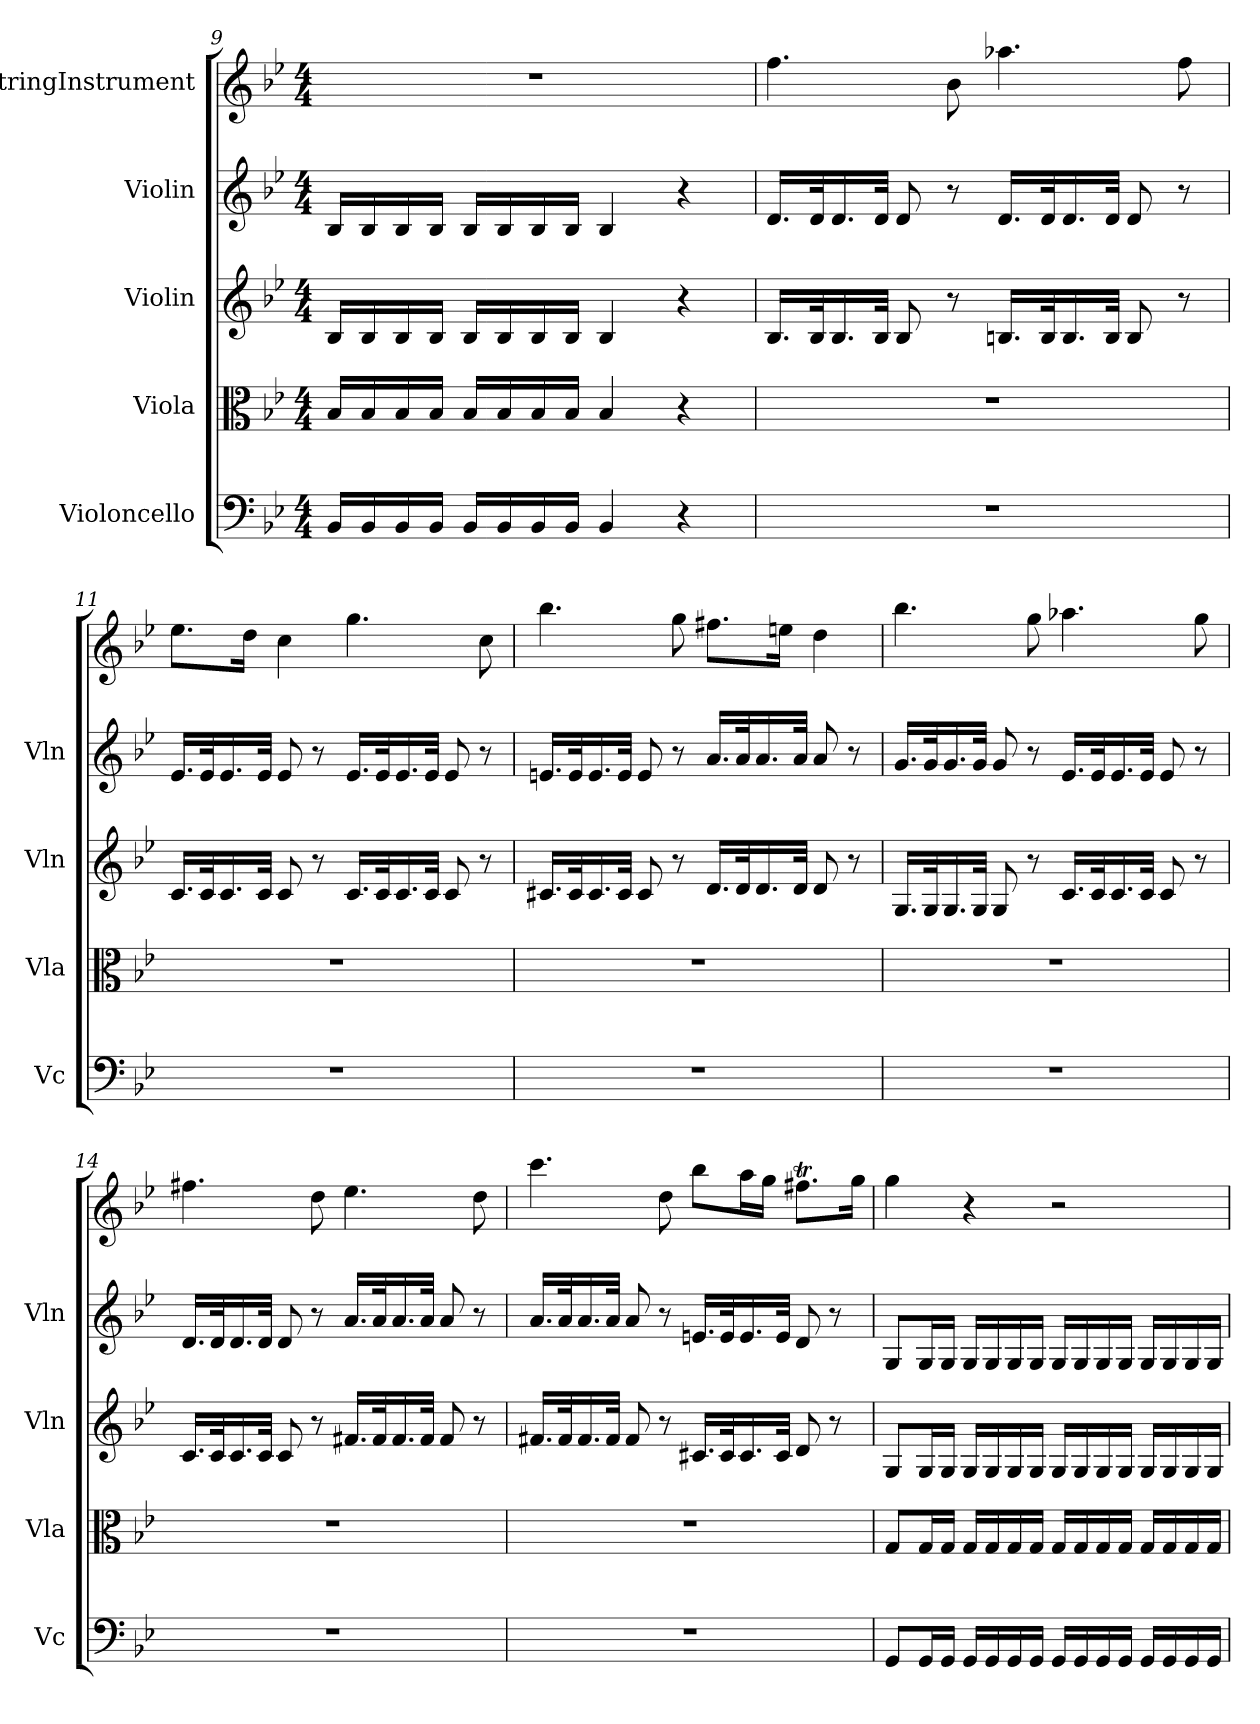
**kern	**kern	**kern	**kern	**kern
*part5	*part4	*part3	*part2	*part1
*staff5	*staff4	*staff3	*staff2	*staff1
*I"Violoncello	*I"Viola	*I"Violin	*I"Violin	*I"StringInstrument
*I'Vc	*I'Vla	*I'Vln	*I'Vln	*
*clefF4	*clefC3	*clefG2	*clefG2	*clefG2
*k[b-e-]	*k[b-e-]	*k[b-e-]	*k[b-e-]	*k[b-e-]
*g:	*g:	*g:	*g:	*g:
*M4/4	*M4/4	*M4/4	*M4/4	*M4/4
=9	=9	=9	=9	=9
16BB-/LL	16B-/LL	16B-/LL	16B-/LL	1r
16BB-/	16B-/	16B-/	16B-/	.
16BB-/	16B-/	16B-/	16B-/	.
16BB-/JJ	16B-/JJ	16B-/JJ	16B-/JJ	.
16BB-/LL	16B-/LL	16B-/LL	16B-/LL	.
16BB-/	16B-/	16B-/	16B-/	.
16BB-/	16B-/	16B-/	16B-/	.
16BB-/JJ	16B-/JJ	16B-/JJ	16B-/JJ	.
4BB-/	4B-/	4B-/	4B-/	.
4r	4r	4r	4r	.
=10	=10	=10	=10	=10
1r	1r	16.B-/LL	16.d/LL	4.ff\
.	.	32B-/K	32d/K	.
.	.	16.B-/	16.d/	.
.	.	32B-/JJk	32d/JJk	.
.	.	8B-/	8d/	.
.	.	8r	8r	8b-\
.	.	16.Bn/LL	16.d/LL	4.aa-X\
.	.	32B/K	32d/K	.
.	.	16.B/	16.d/	.
.	.	32B/JJk	32d/JJk	.
.	.	8B/	8d/	.
.	.	8r	8r	8ff\
=11	=11	=11	=11	=11
1r	1r	16.c/LL	16.e-/LL	8.ee-\L
.	.	32c/K	32e-/K	.
.	.	16.c/	16.e-/	.
.	.	.	.	16dd\Jk
.	.	32c/JJk	32e-/JJk	.
.	.	8c/	8e-/	4cc\
.	.	8r	8r	.
.	.	16.c/LL	16.e-/LL	4.gg\
.	.	32c/K	32e-/K	.
.	.	16.c/	16.e-/	.
.	.	32c/JJk	32e-/JJk	.
.	.	8c/	8e-/	.
.	.	8r	8r	8cc\
=12	=12	=12	=12	=12
1r	1r	16.c#X/LL	16.en/LL	4.bb-\
.	.	32c#/K	32e/K	.
.	.	16.c#/	16.e/	.
.	.	32c#/JJk	32e/JJk	.
.	.	8c#/	8e/	.
.	.	8r	8r	8gg\
.	.	16.d/LL	16.a/LL	8.ff#X\L
.	.	32d/K	32a/K	.
.	.	16.d/	16.a/	.
.	.	.	.	16een\Jk
.	.	32d/JJk	32a/JJk	.
.	.	8d/	8a/	4dd\
.	.	8r	8r	.
=13	=13	=13	=13	=13
1r	1r	16.G/LL	16.g/LL	4.bb-\
.	.	32G/K	32g/K	.
.	.	16.G/	16.g/	.
.	.	32G/JJk	32g/JJk	.
.	.	8G/	8g/	.
.	.	8r	8r	8gg\
.	.	16.c/LL	16.e-/LL	4.aa-X\
.	.	32c/K	32e-/K	.
.	.	16.c/	16.e-/	.
.	.	32c/JJk	32e-/JJk	.
.	.	8c/	8e-/	.
.	.	8r	8r	8gg\
=14	=14	=14	=14	=14
1r	1r	16.c/LL	16.d/LL	4.ff#X\
.	.	32c/K	32d/K	.
.	.	16.c/	16.d/	.
.	.	32c/JJk	32d/JJk	.
.	.	8c/	8d/	.
.	.	8r	8r	8dd\
.	.	16.f#X/LL	16.a/LL	4.ee-\
.	.	32f#/K	32a/K	.
.	.	16.f#/	16.a/	.
.	.	32f#/JJk	32a/JJk	.
.	.	8f#/	8a/	.
.	.	8r	8r	8dd\
=15	=15	=15	=15	=15
1r	1r	16.f#X/LL	16.a/LL	4.ccc\
.	.	32f#/K	32a/K	.
.	.	16.f#/	16.a/	.
.	.	32f#/JJk	32a/JJk	.
.	.	8f#/	8a/	.
.	.	8r	8r	8dd\
.	.	16.c#X/LL	16.en/LL	8bb-\L
.	.	32c#/K	32e/K	.
.	.	16.c#/	16.e/	16aa\L
.	.	.	.	16gg\JJ
.	.	32c#/JJk	32e/JJk	.
.	.	8d/	8d/	8.ff#Xt\L
.	.	8r	8r	.
.	.	.	.	16gg\Jk
=16	=16	=16	=16	=16
8GG/L	8G/L	8G/L	8G/L	4gg\
16GG/L	16G/L	16G/L	16G/L	.
16GG/JJ	16G/JJ	16G/JJ	16G/JJ	.
16GG/LL	16G/LL	16G/LL	16G/LL	4r
16GG/	16G/	16G/	16G/	.
16GG/	16G/	16G/	16G/	.
16GG/JJ	16G/JJ	16G/JJ	16G/JJ	.
16GG/LL	16G/LL	16G/LL	16G/LL	2r
16GG/	16G/	16G/	16G/	.
16GG/	16G/	16G/	16G/	.
16GG/JJ	16G/JJ	16G/JJ	16G/JJ	.
16GG/LL	16G/LL	16G/LL	16G/LL	.
16GG/	16G/	16G/	16G/	.
16GG/	16G/	16G/	16G/	.
16GG/JJ	16G/JJ	16G/JJ	16G/JJ	.
=	=	=	=	=
*-	*-	*-	*-	*-
